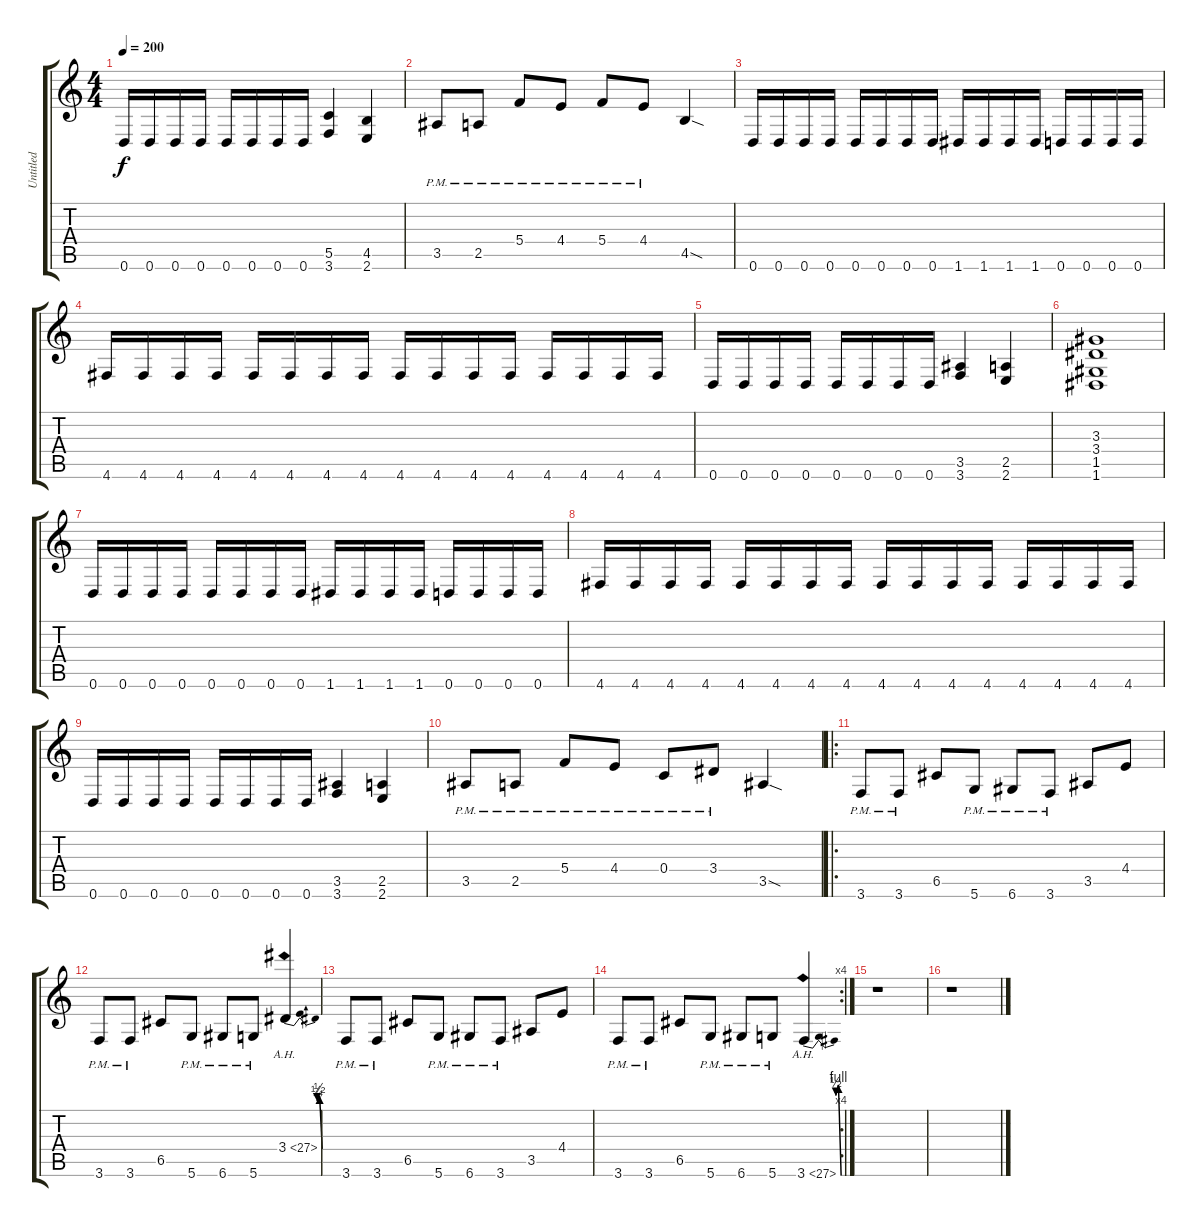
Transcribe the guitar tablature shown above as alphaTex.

\track ("Untitled" "Untitled") {instrument distortionguitar}
\staff {score tabs}
\tuning (D4 A3 F3 C3 G2 D2) {hide}
\ts (4 4)
\tempo 200
\clef g2
\ks c
0.6.16{dy f} 0.6.16 0.6.16 0.6.16 0.6.16 0.6.16 0.6.16 0.6.16 (5.5 3.6).4 (4.5 2.6).4 |
3.5{pm}.8 2.5{pm}.8 5.4{pm}.8 4.4{pm}.8 5.4{pm}.8 4.4{pm}.8 4.5{sod}.4 |
0.6.16 0.6.16 0.6.16 0.6.16 0.6.16 0.6.16 0.6.16 0.6.16 1.6.16 1.6.16 1.6.16 1.6.16 0.6.16 0.6.16 0.6.16 0.6.16 |
4.6.16 4.6.16 4.6.16 4.6.16 4.6.16 4.6.16 4.6.16 4.6.16 4.6.16 4.6.16 4.6.16 4.6.16 4.6.16 4.6.16 4.6.16 4.6.16 |
0.6.16 0.6.16 0.6.16 0.6.16 0.6.16 0.6.16 0.6.16 0.6.16 (3.5 3.6).4 (2.5 2.6).4 |
(3.3 3.4 1.5 1.6).1 |
0.6.16 0.6.16 0.6.16 0.6.16 0.6.16 0.6.16 0.6.16 0.6.16 1.6.16 1.6.16 1.6.16 1.6.16 0.6.16 0.6.16 0.6.16 0.6.16 |
4.6.16 4.6.16 4.6.16 4.6.16 4.6.16 4.6.16 4.6.16 4.6.16 4.6.16 4.6.16 4.6.16 4.6.16 4.6.16 4.6.16 4.6.16 4.6.16 |
0.6.16 0.6.16 0.6.16 0.6.16 0.6.16 0.6.16 0.6.16 0.6.16 (3.5 3.6).4 (2.5 2.6).4 |
3.5{pm}.8 2.5{pm}.8 5.4{pm}.8 4.4{pm}.8 0.4{pm}.8 3.4{pm}.8 3.5{sod}.4 |
\ro
3.6{pm}.8 3.6{pm}.8 6.5.8 5.6{pm}.8 6.6{pm}.8 3.6{pm}.8 3.5.8 4.4.8 |
3.6{pm}.8 3.6{pm}.8 6.5.8 5.6{pm}.8 6.6{pm}.8 5.6{pm}.8 3.4{be (bendrelease 0 0 10 2 25 2 60 1) ah 24}.4 |
3.6{pm}.8 3.6{pm}.8 6.5.8 5.6{pm}.8 6.6{pm}.8 3.6{pm}.8 3.5.8 4.4.8 |
\rc 4
3.6{pm}.8 3.6{pm}.8 6.5.8 5.6{pm}.8 6.6{pm}.8 5.6{pm}.8 3.6{be (bendrelease 0 0 10 4 25 4 60 2) ah 24}.4 |
r.1 |
r.1
